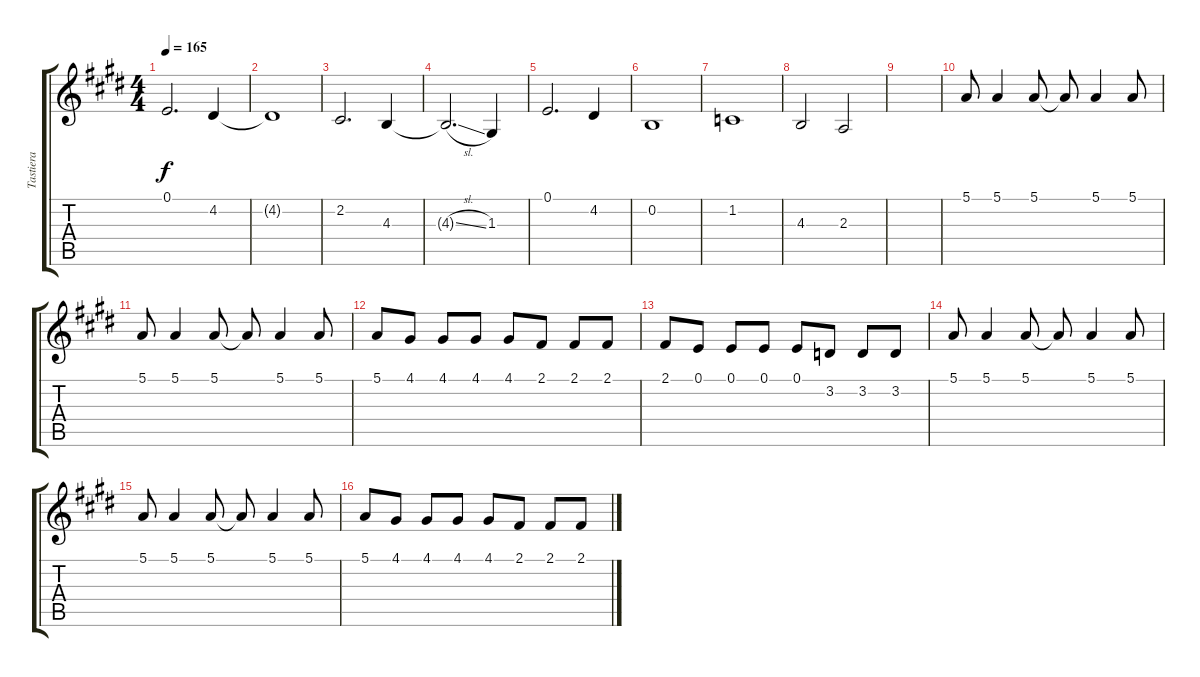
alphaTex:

\track ("Tastiera" "Tastiera") {instrument accordion}
\staff {score tabs}
\tuning (E4 B3 G3 D3 A2 E2) {hide}
\ts (4 4)
\tempo 165
\clef g2
\ks e
0.1.2{d dy f volume 12} 4.2.4 |
4.2{t}.1 |
2.2.2{d} 4.3.4 |
4.3{sl t}.2{d} 1.3.4 |
0.1.2{d} 4.2.4 |
0.2.1 |
1.2.1 |
4.3.2 2.3.2 |
|
5.1.8{volume 14} 5.1.4 5.1.8 5.1{t}.8 5.1.4 5.1.8 |
5.1.8 5.1.4 5.1.8 5.1{t}.8 5.1.4 5.1.8 |
5.1.8 4.1.8 4.1.8 4.1.8 4.1.8 2.1.8 2.1.8 2.1.8 |
2.1.8 0.1.8 0.1.8 0.1.8 0.1.8 3.2.8 3.2.8 3.2.8 |
5.1.8 5.1.4 5.1.8 5.1{t}.8 5.1.4 5.1.8 |
5.1.8 5.1.4 5.1.8 5.1{t}.8 5.1.4 5.1.8 |
5.1.8 4.1.8 4.1.8 4.1.8 4.1.8 2.1.8 2.1.8 2.1.8
